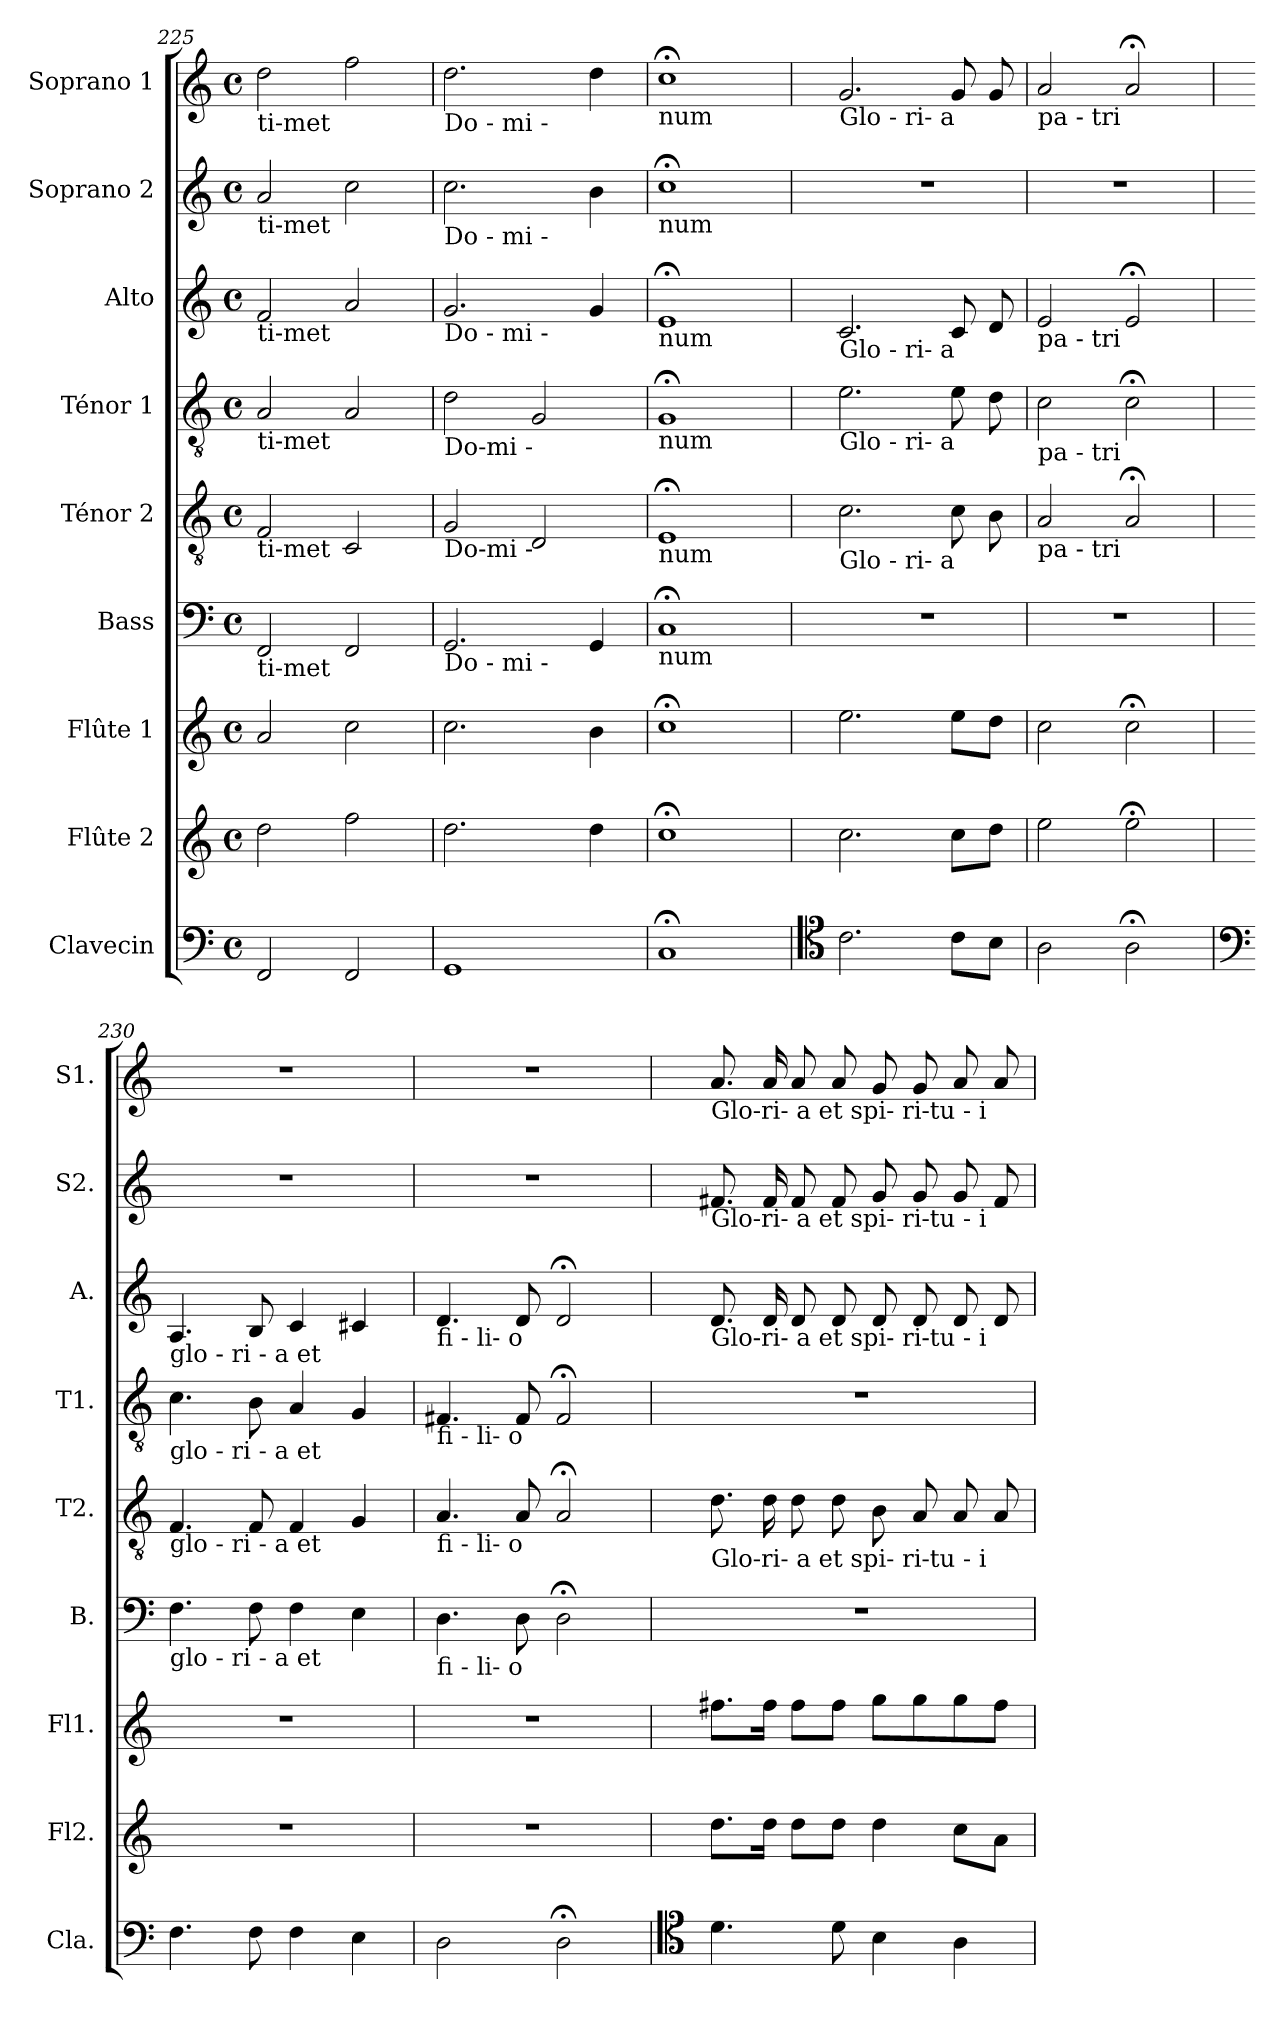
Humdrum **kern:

**kern	**kern	**kern	**kern	**kern	**kern	**kern	**kern	**kern
*part9	*part8	*part7	*part6	*part5	*part4	*part3	*part2	*part1
*staff9	*staff8	*staff7	*staff6	*staff5	*staff4	*staff3	*staff2	*staff1
*I"Clavecin	*I"Flûte 2	*I"Flûte 1	*I"Bass	*I"Ténor 2	*I"Ténor 1	*I"Alto	*I"Soprano 2	*I"Soprano 1
*I'Cla.	*I'Fl2.	*I'Fl1.	*I'B.	*I'T2.	*I'T1.	*I'A.	*I'S2.	*I'S1.
*clefF4	*clefG2	*clefG2	*clefF4	*clefGv2	*clefGv2	*clefG2	*clefG2	*clefG2
*k[]	*k[]	*k[]	*k[]	*k[]	*k[]	*k[]	*k[]	*k[]
*M4/4	*M4/4	*M4/4	*M4/4	*M4/4	*M4/4	*M4/4	*M4/4	*M4/4
*met(c)	*met(c)	*met(c)	*met(c)	*met(c)	*met(c)	*met(c)	*met(c)	*met(c)
=225	=225	=225	=225	=225	=225	=225	=225	=225
!	!	!	!	!	!	!	!	!LO:TX:b:t=ti-met
!	!	!	!	!	!	!	!LO:TX:b:t=ti-met	!
!	!	!	!	!	!	!LO:TX:b:t=ti-met	!	!
!	!	!	!	!	!LO:TX:b:t=ti-met	!	!	!
!	!	!	!	!LO:TX:b:t=ti-met	!	!	!	!
!	!	!	!LO:TX:b:t=ti-met	!	!	!	!	!
2FF/	2dd\	2a/	2FF/	2F/	2A/	2f/	2a/	2dd\
2FF/	2ff\	2cc\	2FF/	2C/	2A/	2a/	2cc\	2ff\
=226	=226	=226	=226	=226	=226	=226	=226	=226
!	!	!	!	!	!	!	!	!LO:TX:b:t=Do - mi -
!	!	!	!	!	!	!	!LO:TX:b:t=Do - mi -	!
!	!	!	!	!	!	!LO:TX:b:t=Do - mi -	!	!
!	!	!	!	!	!LO:TX:b:t=Do-mi -	!	!	!
!	!	!	!	!LO:TX:b:t=Do-mi -	!	!	!	!
!	!	!	!LO:TX:b:t=Do - mi -	!	!	!	!	!
1GG	2.dd\	2.cc\	2.GG/	2G/	2d\	2.g/	2.cc\	2.dd\
.	.	.	.	2D/	2G/	.	.	.
.	4dd\	4b\	4GG/	.	.	4g/	4b\	4dd\
=227	=227	=227	=227	=227	=227	=227	=227	=227
!	!	!	!	!	!	!	!	!LO:TX:b:t=num
!	!	!	!	!	!	!	!LO:TX:b:t=num	!
!	!	!	!	!	!	!LO:TX:b:t=num	!	!
!	!	!	!	!	!LO:TX:b:t=num	!	!	!
!	!	!	!	!LO:TX:b:t=num	!	!	!	!
!	!	!	!LO:TX:b:t=num	!	!	!	!	!
1C;<	1cc;<	1cc;<	1C;<	1E;<	1G;<	1e;<	1cc;<	1cc;<
=228	=228	=228	=228	=228	=228	=228	=228	=228
*clefC4	*	*	*	*	*	*	*	*
!	!	!	!	!	!	!	!	!LO:TX:b:t=Glo -  ri- a
!	!	!	!	!	!	!LO:TX:b:t=Glo -  ri- a	!	!
!	!	!	!	!	!LO:TX:b:t=Glo -  ri- a	!	!	!
!	!	!	!	!LO:TX:b:t=Glo -  ri- a	!	!	!	!
2.c\	2.cc\	2.ee\	1r	2.c\	2.e\	2.c/	1r	2.g/
8c\L	8cc\L	8ee\L	.	8c\	8e\	8c/	.	8g/
8B\J	8dd\J	8dd\J	.	8B\	8d\	8d/	.	8g/
=229	=229	=229	=229	=229	=229	=229	=229	=229
!	!	!	!	!	!	!	!	!LO:TX:b:t=pa - tri
!	!	!	!	!	!	!LO:TX:b:t=pa - tri	!	!
!	!	!	!	!	!LO:TX:b:t=pa - tri	!	!	!
!	!	!	!	!LO:TX:b:t=pa - tri	!	!	!	!
2A\	2ee\	2cc\	1r	2A/	2c\	2e/	1r	2a/
*	*	*	*	*	*	*	*	*MM70
2A;<\	2ee;<\	2cc;<\	.	2A;</	2c;<\	2e;</	.	2a;</
=230	=230	=230	=230	=230	=230	=230	=230	=230
*clefF4	*	*	*	*	*	*	*	*
*	*	*	*	*	*	*	*	*MM90
!	!	!	!	!	!	!LO:TX:b:t=glo - ri - a    et	!	!
!	!	!	!	!	!LO:TX:b:t=glo - ri - a    et	!	!	!
!	!	!	!	!LO:TX:b:t=glo - ri - a    et	!	!	!	!
!	!	!	!LO:TX:b:t=glo - ri - a    et	!	!	!	!	!
4.F\	1r	1r	4.F\	4.F/	4.c\	4.A/	1r	1r
8F\	.	.	8F\	8F/	8B\	8B/	.	.
4F\	.	.	4F\	4F/	4A/	4c/	.	.
4E\	.	.	4E\	4G/	4G/	4c#X/	.	.
!!LO:PB:g=z
=231	=231	=231	=231	=231	=231	=231	=231	=231
!	!	!	!	!	!	!LO:TX:b:t=fi -  li- o	!	!
!	!	!	!	!	!LO:TX:b:t=fi -  li- o	!	!	!
!	!	!	!	!LO:TX:b:t=fi -  li- o	!	!	!	!
!	!	!	!LO:TX:b:t=fi -  li- o	!	!	!	!	!
2D\	1r	1r	4.D\	4.A/	4.F#X/	4.d/	1r	1r
.	.	.	8D\	8A/	8F#/	8d/	.	.
2D;<\	.	.	2D;<\	2A;</	2F#;</	2d;</	.	.
=232	=232	=232	=232	=232	=232	=232	=232	=232
*clefC4	*	*	*	*	*	*	*	*
*	*	*	*	*	*	*	*	*MM90
!	!	!	!	!	!	!	!	!LO:TX:b:t=Glo-ri- a  et spi- ri-tu - i
!	!	!	!	!	!	!	!LO:TX:b:t=Glo-ri- a  et spi- ri-tu - i	!
!	!	!	!	!	!	!LO:TX:b:t=Glo-ri- a  et spi- ri-tu - i	!	!
!	!	!	!	!LO:TX:b:t=Glo-ri- a  et spi- ri-tu - i	!	!	!	!
4.d\	8.dd\L	8.ff#X\L	1r	8.d\	1r	8.d/	8.f#X/	8.a/
.	16dd\Jk	16ff#\Jk	.	16d\	.	16d/	16f#/	16a/
.	8dd\L	8ff#\L	.	8d\	.	8d/	8f#/	8a/
8d\	8dd\J	8ff#\J	.	8d\	.	8d/	8f#/	8a/
4B\	4dd\	8gg\L	.	8B\	.	8d/	8g/	8g/
.	.	8gg\	.	8A/	.	8d/	8g/	8g/
4A\	8cc\L	8gg\	.	8A/	.	8d/	8g/	8a/
.	8a\J	8ff#\J	.	8A/	.	8d/	8f#/	8a/
=	=	=	=	=	=	=	=	=
*-	*-	*-	*-	*-	*-	*-	*-	*-
